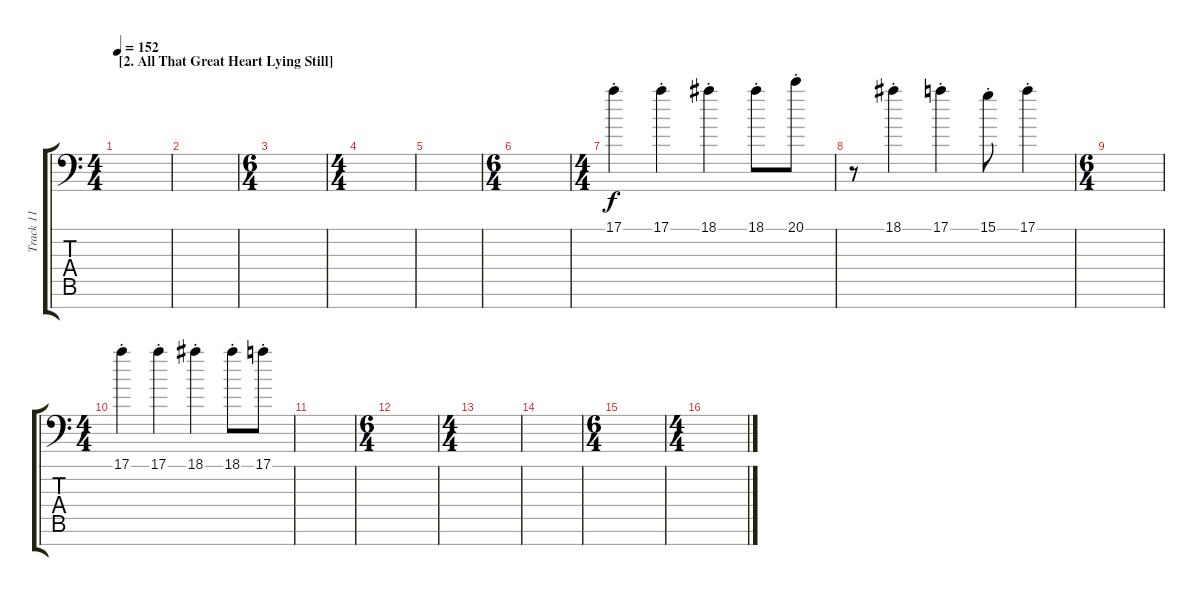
\track ("Track 11" "Track 11") {instrument stringensemble1}
\staff {score tabs}
\tuning (E4 B3 G3 D3 A2 E2 A1) {hide}
\ts (4 4)
\section ("" "[2. All That Great Heart Lying Still]")
\tempo 152
\clef f4
\ks c
|
|
\ts (6 4)
|
\ts (4 4)
|
|
\ts (6 4)
|
\ts (4 4)
17.1{st}.4 17.1{st}.4 18.1{st}.4 18.1{st}.8 20.1{st}.8 |
r.8 18.1{st}.4 17.1{st}.4 15.1{st}.8 17.1{st}.4 |
\ts (6 4)
|
\ts (4 4)
17.1{st}.4 17.1{st}.4 18.1{st}.4 18.1{st}.8 17.1{st}.8 |
|
\ts (6 4)
|
\ts (4 4)
|
|
\ts (6 4)
|
\ts (4 4)
